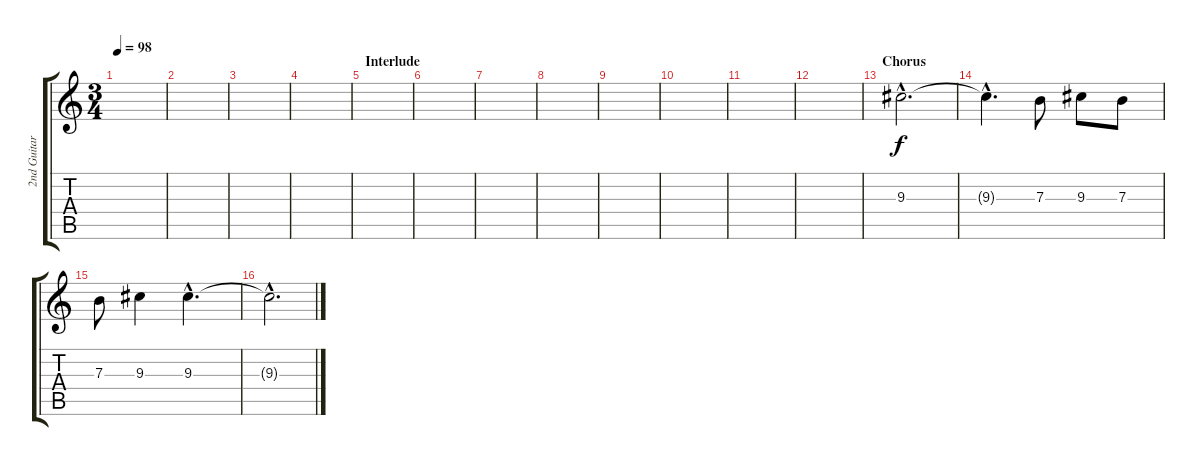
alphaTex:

\track ("2nd Guitar" "2nd Guitar") {instrument electricguitarclean}
\staff {score tabs}
\tuning (Db4 Ab3 E3 B2 Gb2 Db2) {hide}
\ts (3 4)
\tempo 98
\clef g2
\ks c
|
|
|
|
\section ("" "Interlude")
|
|
|
|
|
|
|
|
\section ("" "Chorus")
9.3{hac}.2{d} |
9.3{hac t}.4{d} 7.3.8 9.3.8 7.3.8 |
7.3.8 9.3.4 9.3{hac}.4{d} |
9.3{hac t}.2{d}
